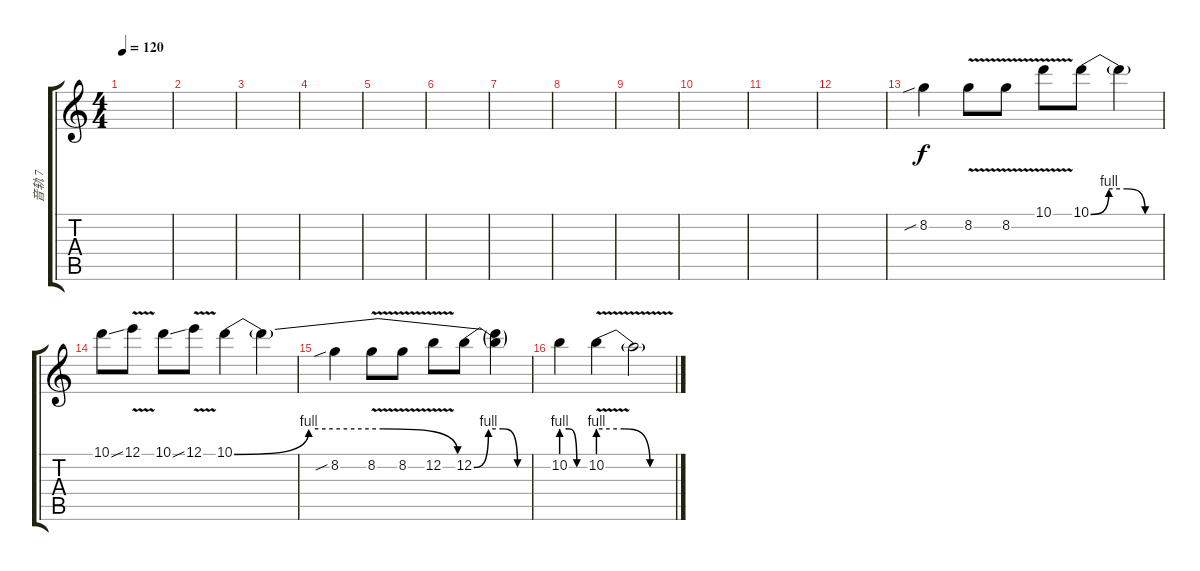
\track ("音轨 7" "音轨 7") {instrument distortionguitar}
\staff {score tabs}
\tuning (E4 B3 G3 D3 A2 E2) {hide}
\ts (4 4)
\tempo 120
\clef g2
\ks c
|
|
|
|
|
|
|
|
|
|
|
|
8.2{sib}.4 8.2{v}.8 8.2{v}.8 10.1{v}.8 10.1{be (custom 0 0 15 4 30 4 45 0 60 0)}.8 10.1{t}.4 |
10.1{ss}.8 12.1{v}.8 10.1{ss}.8 12.1{v}.8 10.1{be (custom 0 0 15 4 30 4 45 0 60 0)}.4 10.1{t}.4 |
8.2{sib}.4 8.2{v}.8 8.2{v}.8 12.2{v}.8 12.2{be (custom 0 0 15 4 30 4 45 0 60 0)}.8 (10.1{t} 12.2{t}).4 |
10.2{be (custom 0 4 20 4 40 0 60 0)}.4 10.2{be (custom 0 4 20 4 40 0 60 0) v}.4 10.2{t}.2
